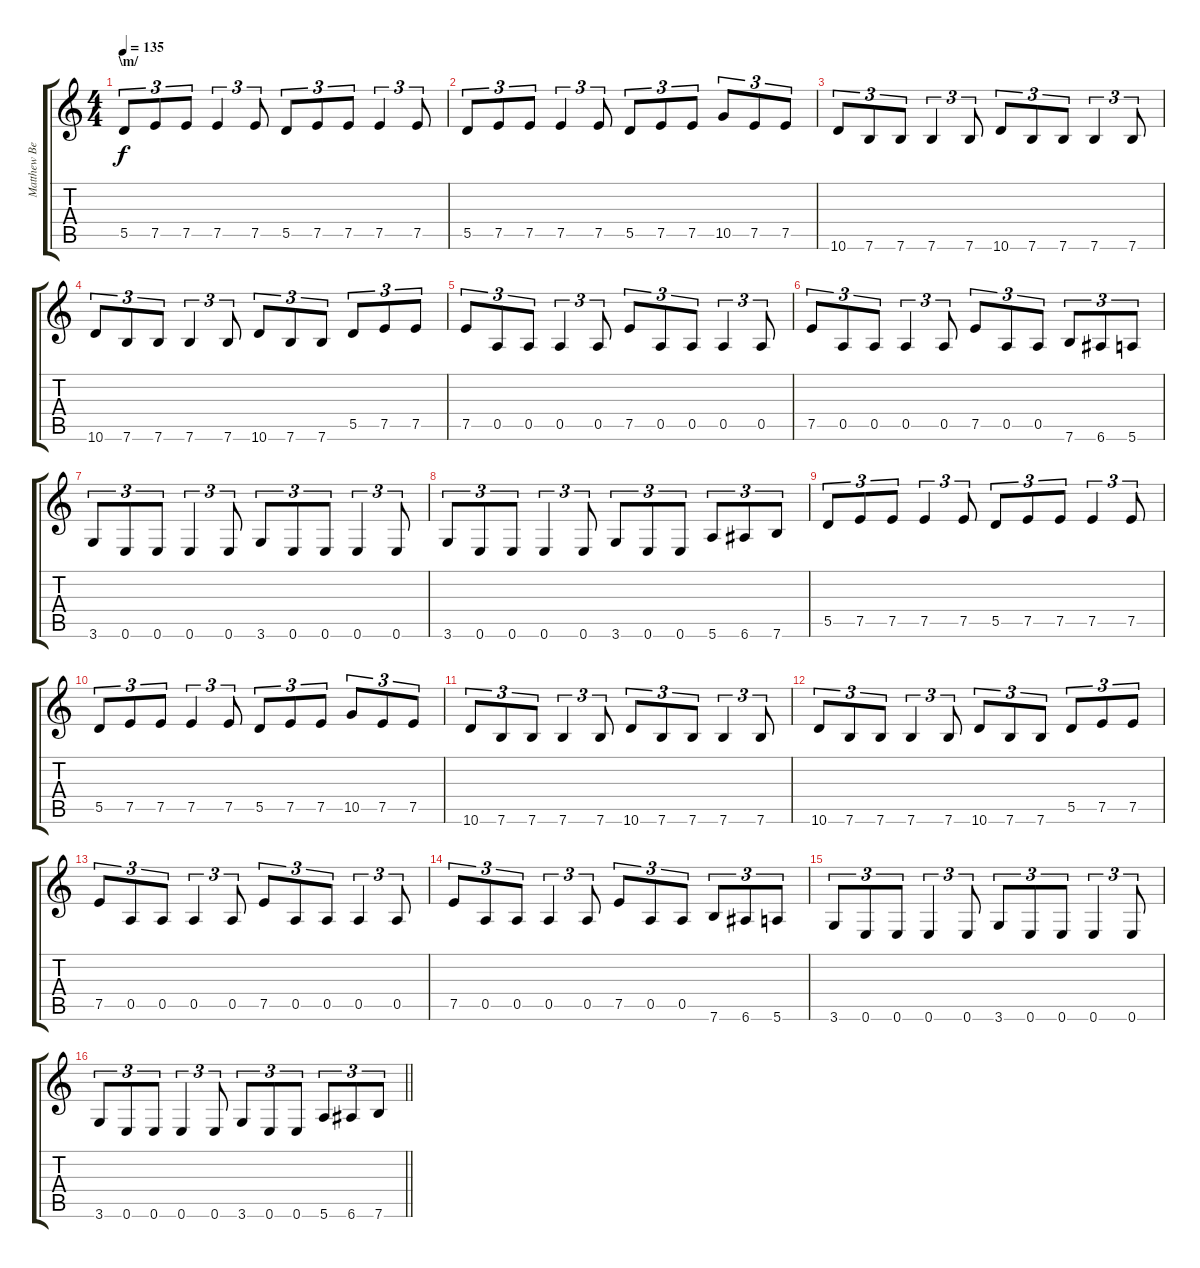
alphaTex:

\track ("Matthew Bellamy (Guitar)" "Matthew Be") {instrument distortionguitar}
\staff {score tabs}
\tuning (E4 B3 G3 D3 A2 E2) {hide}
\ts (4 4)
\section ("" "\\m/")
\tempo 135
\clef g2
\ks c
5.5.8{tu (3 2) dy f volume 16} 7.5.8{tu (3 2)} 7.5.8{tu (3 2)} 7.5.4{tu (3 2)} 7.5.8{tu (3 2)} 5.5.8{tu (3 2)} 7.5.8{tu (3 2)} 7.5.8{tu (3 2)} 7.5.4{tu (3 2)} 7.5.8{tu (3 2)} |
5.5.8{tu (3 2)} 7.5.8{tu (3 2)} 7.5.8{tu (3 2)} 7.5.4{tu (3 2)} 7.5.8{tu (3 2)} 5.5.8{tu (3 2)} 7.5.8{tu (3 2)} 7.5.8{tu (3 2)} 10.5.8{tu (3 2)} 7.5.8{tu (3 2)} 7.5.8{tu (3 2)} |
10.6.8{tu (3 2)} 7.6.8{tu (3 2)} 7.6.8{tu (3 2)} 7.6.4{tu (3 2)} 7.6.8{tu (3 2)} 10.6.8{tu (3 2)} 7.6.8{tu (3 2)} 7.6.8{tu (3 2)} 7.6.4{tu (3 2)} 7.6.8{tu (3 2)} |
10.6.8{tu (3 2)} 7.6.8{tu (3 2)} 7.6.8{tu (3 2)} 7.6.4{tu (3 2)} 7.6.8{tu (3 2)} 10.6.8{tu (3 2)} 7.6.8{tu (3 2)} 7.6.8{tu (3 2)} 5.5.8{tu (3 2)} 7.5.8{tu (3 2)} 7.5.8{tu (3 2)} |
7.5.8{tu (3 2)} 0.5.8{tu (3 2)} 0.5.8{tu (3 2)} 0.5.4{tu (3 2)} 0.5.8{tu (3 2)} 7.5.8{tu (3 2)} 0.5.8{tu (3 2)} 0.5.8{tu (3 2)} 0.5.4{tu (3 2)} 0.5.8{tu (3 2)} |
7.5.8{tu (3 2)} 0.5.8{tu (3 2)} 0.5.8{tu (3 2)} 0.5.4{tu (3 2)} 0.5.8{tu (3 2)} 7.5.8{tu (3 2)} 0.5.8{tu (3 2)} 0.5.8{tu (3 2)} 7.6.8{tu (3 2)} 6.6.8{tu (3 2)} 5.6.8{tu (3 2)} |
3.6.8{tu (3 2)} 0.6.8{tu (3 2)} 0.6.8{tu (3 2)} 0.6.4{tu (3 2)} 0.6.8{tu (3 2)} 3.6.8{tu (3 2)} 0.6.8{tu (3 2)} 0.6.8{tu (3 2)} 0.6.4{tu (3 2)} 0.6.8{tu (3 2)} |
3.6.8{tu (3 2)} 0.6.8{tu (3 2)} 0.6.8{tu (3 2)} 0.6.4{tu (3 2)} 0.6.8{tu (3 2)} 3.6.8{tu (3 2)} 0.6.8{tu (3 2)} 0.6.8{tu (3 2)} 5.6.8{tu (3 2)} 6.6.8{tu (3 2)} 7.6.8{tu (3 2)} |
5.5.8{tu (3 2)} 7.5.8{tu (3 2)} 7.5.8{tu (3 2)} 7.5.4{tu (3 2)} 7.5.8{tu (3 2)} 5.5.8{tu (3 2)} 7.5.8{tu (3 2)} 7.5.8{tu (3 2)} 7.5.4{tu (3 2)} 7.5.8{tu (3 2)} |
5.5.8{tu (3 2)} 7.5.8{tu (3 2)} 7.5.8{tu (3 2)} 7.5.4{tu (3 2)} 7.5.8{tu (3 2)} 5.5.8{tu (3 2)} 7.5.8{tu (3 2)} 7.5.8{tu (3 2)} 10.5.8{tu (3 2)} 7.5.8{tu (3 2)} 7.5.8{tu (3 2)} |
10.6.8{tu (3 2)} 7.6.8{tu (3 2)} 7.6.8{tu (3 2)} 7.6.4{tu (3 2)} 7.6.8{tu (3 2)} 10.6.8{tu (3 2)} 7.6.8{tu (3 2)} 7.6.8{tu (3 2)} 7.6.4{tu (3 2)} 7.6.8{tu (3 2)} |
10.6.8{tu (3 2)} 7.6.8{tu (3 2)} 7.6.8{tu (3 2)} 7.6.4{tu (3 2)} 7.6.8{tu (3 2)} 10.6.8{tu (3 2)} 7.6.8{tu (3 2)} 7.6.8{tu (3 2)} 5.5.8{tu (3 2)} 7.5.8{tu (3 2)} 7.5.8{tu (3 2)} |
7.5.8{tu (3 2)} 0.5.8{tu (3 2)} 0.5.8{tu (3 2)} 0.5.4{tu (3 2)} 0.5.8{tu (3 2)} 7.5.8{tu (3 2)} 0.5.8{tu (3 2)} 0.5.8{tu (3 2)} 0.5.4{tu (3 2)} 0.5.8{tu (3 2)} |
7.5.8{tu (3 2)} 0.5.8{tu (3 2)} 0.5.8{tu (3 2)} 0.5.4{tu (3 2)} 0.5.8{tu (3 2)} 7.5.8{tu (3 2)} 0.5.8{tu (3 2)} 0.5.8{tu (3 2)} 7.6.8{tu (3 2)} 6.6.8{tu (3 2)} 5.6.8{tu (3 2)} |
3.6.8{tu (3 2)} 0.6.8{tu (3 2)} 0.6.8{tu (3 2)} 0.6.4{tu (3 2)} 0.6.8{tu (3 2)} 3.6.8{tu (3 2)} 0.6.8{tu (3 2)} 0.6.8{tu (3 2)} 0.6.4{tu (3 2)} 0.6.8{tu (3 2)} |
\barLineRight lightlight
3.6.8{tu (3 2)} 0.6.8{tu (3 2)} 0.6.8{tu (3 2)} 0.6.4{tu (3 2)} 0.6.8{tu (3 2)} 3.6.8{tu (3 2)} 0.6.8{tu (3 2)} 0.6.8{tu (3 2)} 5.6.8{tu (3 2)} 6.6.8{tu (3 2)} 7.6.8{tu (3 2)}
